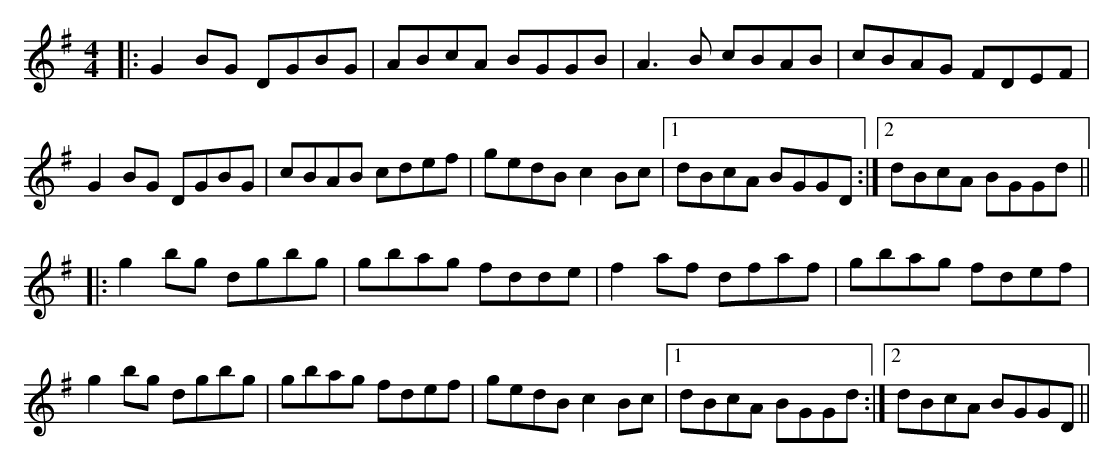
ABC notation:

X:1
M:4/4
K:G
|:G2 BG DGBG|ABcA BGGB|A3B cBAB|cBAG FDEF|
G2 BG DGBG| cBAB cdef|gedB c2 Bc|1 dBcA BGGD:|2 dBcA BGGd ||
|:g2 bg dgbg|gbag fdde|f2 af dfaf|gbag fdef|
g2 bg dgbg|gbag fdef|gedB c2 Bc|1 dBcA BGGd:|2 dBcA BGGD||
